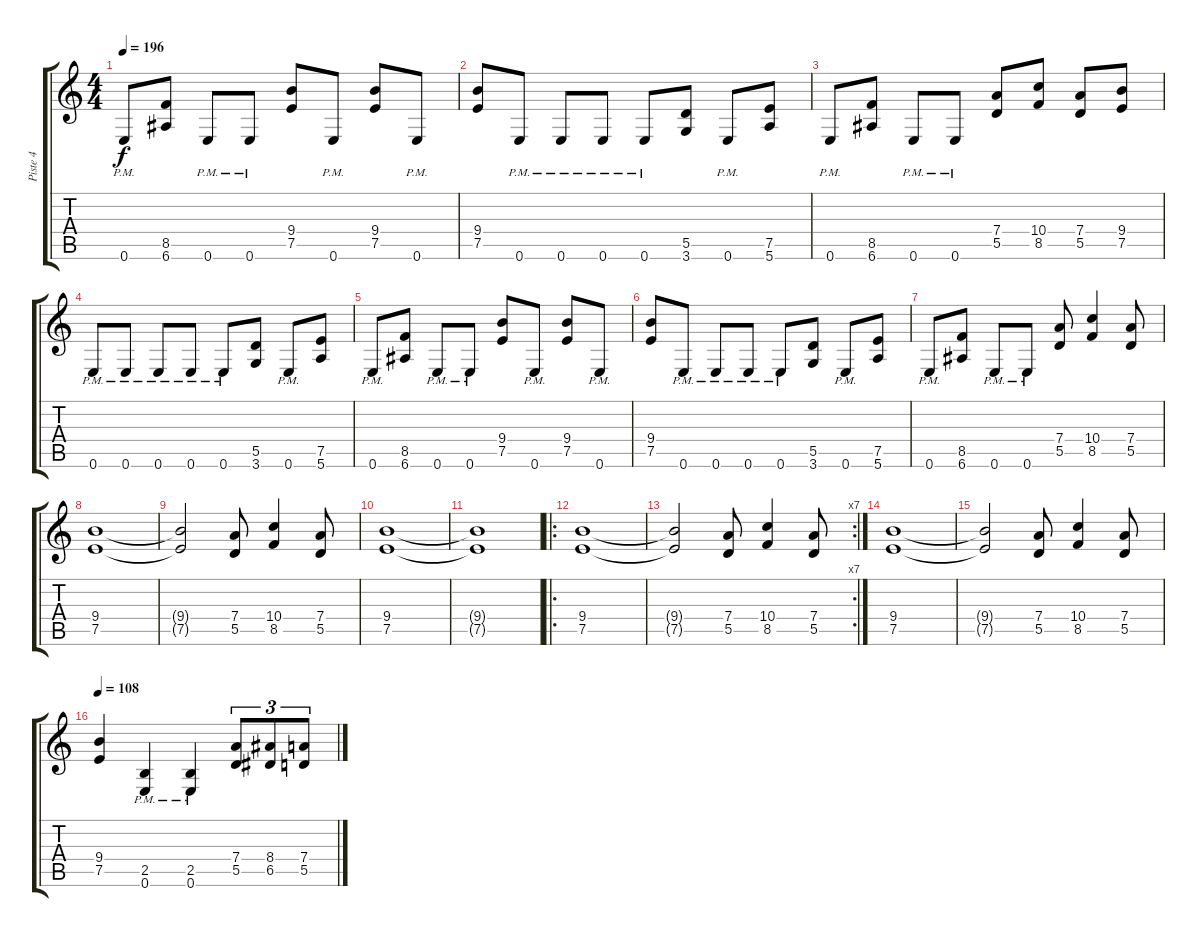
\track ("Piste 4" "Piste 4") {instrument distortionguitar}
\staff {score tabs}
\tuning (E4 B3 G3 D3 A2 E2) {hide}
\ts (4 4)
\tempo 196
\clef g2
\ks c
0.6{pm}.8{dy f} (8.5 6.6).8 0.6{pm}.8 0.6{pm}.8 (9.4 7.5).8 0.6{pm}.8 (9.4 7.5).8 0.6{pm}.8 |
(9.4 7.5).8 0.6{pm}.8 0.6{pm}.8 0.6{pm}.8 0.6{pm}.8 (5.5 3.6).8 0.6{pm}.8 (7.5 5.6).8 |
0.6{pm}.8 (8.5 6.6).8 0.6{pm}.8 0.6{pm}.8 (7.4 5.5).8 (10.4 8.5).8 (7.4 5.5).8 (9.4 7.5).8 |
0.6{pm}.8 0.6{pm}.8 0.6{pm}.8 0.6{pm}.8 0.6{pm}.8 (5.5 3.6).8 0.6{pm}.8 (7.5 5.6).8 |
0.6{pm}.8 (8.5 6.6).8 0.6{pm}.8 0.6{pm}.8 (9.4 7.5).8 0.6{pm}.8 (9.4 7.5).8 0.6{pm}.8 |
(9.4 7.5).8 0.6{pm}.8 0.6{pm}.8 0.6{pm}.8 0.6{pm}.8 (5.5 3.6).8 0.6{pm}.8 (7.5 5.6).8 |
0.6{pm}.8 (8.5 6.6).8 0.6{pm}.8 0.6{pm}.8 (7.4 5.5).8 (10.4 8.5).4 (7.4 5.5).8 |
(9.4 7.5).1 |
(9.4{t} 7.5{t}).2 (7.4 5.5).8 (10.4 8.5).4 (7.4 5.5).8 |
(9.4 7.5).1 |
(9.4{t} 7.5{t}).1 |
\ro
(9.4 7.5).1 |
\rc 7
(9.4{t} 7.5{t}).2 (7.4 5.5).8 (10.4 8.5).4 (7.4 5.5).8 |
(9.4 7.5).1 |
(9.4{t} 7.5{t}).2 (7.4 5.5).8 (10.4 8.5).4 (7.4 5.5).8 |
\tempo 108
(9.4 7.5).4 (2.5{pm} 0.6).4 (2.5{pm} 0.6).4 (7.4 5.5).8{tu (3 2)} (8.4 6.5).8{tu (3 2)} (7.4 5.5).8{tu (3 2)}
